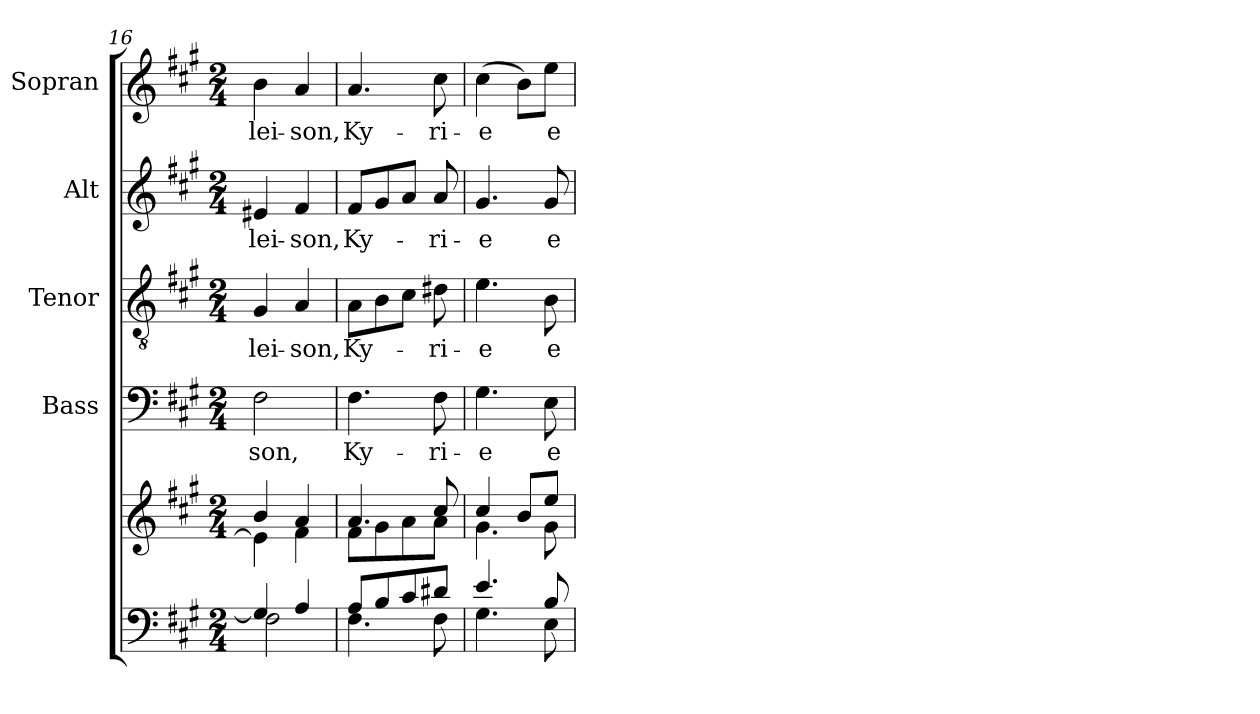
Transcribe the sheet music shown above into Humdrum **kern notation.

**kern	**kern	**kern	**text	**kern	**text	**kern	**text	**kern	**text
*part5	*part5	*part4	*part4	*part3	*part3	*part2	*part2	*part1	*part1
*staff6	*staff5	*staff4	*staff4	*staff3	*staff3	*staff2	*staff2	*staff1	*staff1
*	*	*I"Bass	*	*I"Tenor	*	*I"Alt	*	*I"Sopran	*
*	*	*I'B.	*	*I'T.	*	*I'A.	*	*I'S.	*
*clefF4	*clefG2	*clefF4	*	*clefGv2	*	*clefG2	*	*clefG2	*
*k[f#c#g#]	*k[f#c#g#]	*k[f#c#g#]	*	*k[f#c#g#]	*	*k[f#c#g#]	*	*k[f#c#g#]	*
*A:	*A:	*A:	*	*A:	*	*A:	*	*A:	*
*M2/4	*M2/4	*M2/4	*	*M2/4	*	*M2/4	*	*M2/4	*
=16	=16	=16	=16	=16	=16	=16	=16	=16	=16
*^	*^	*	*	*	*	*	*	*	*
!	!	!	!	!	!LO:LY:b	!	!LO:LY:b	!	!LO:LY:b	!	!LO:LY:b
4G#/]	2F#\	4b/	4e#\]	2F#\	-son,	4G#/	-lei-	4e#X/	-lei-	4b\	-lei-
!	!	!	!	!	!	!	!LO:LY:b	!	!LO:LY:b	!	!LO:LY:b
4A/	.	4a/	4f#\	.	.	4A/	-son,	4f#/	-son,	4a/	-son,
=17	=17	=17	=17	=17	=17	=17	=17	=17	=17	=17	=17
!	!	!	!	!	!LO:LY:b	!	!LO:LY:b	!	!LO:LY:b	!	!LO:LY:b
8A/L	4.F#\	4.a/	8f#\L	4.F#\	Ky-	8A\L	Ky-	8f#/L	Ky-	4.a/	Ky-
8B/	.	.	8g#\	.	.	8B\	.	8g#/	.	.	.
8c#/	.	.	8a\	.	.	8c#\J	.	8a/J	.	.	.
!	!	!	!	!	!LO:LY:b	!	!LO:LY:b	!	!LO:LY:b	!	!LO:LY:b
8d#X/J	8F#\	8cc#/	8a\J	8F#\	-ri-	8d#X\	-ri-	8a/	-ri-	8cc#\	-ri-
=18	=18	=18	=18	=18	=18	=18	=18	=18	=18	=18	=18
!	!	!	!	!	!LO:LY:b	!	!LO:LY:b	!	!LO:LY:b	!	!LO:LY:b
4.e/	4.G#\	4cc#/	4.g#\	4.G#\	-e	4.e\	-e	4.g#/	-e	(>4cc#\	-e
.	.	8b/L	.	.	.	.	.	.	.	8b\L)	.
!	!	!	!	!	!LO:LY:b	!	!LO:LY:b	!	!LO:LY:b	!	!LO:LY:b
8B/	8E\	8ee/J	8g#\	8E\	e-	8B\	e-	8g#/	e-	8ee\J	e-
*v	*v	*	*	*	*	*	*	*	*	*	*
*	*v	*v	*	*	*	*	*	*	*	*
=	=	=	=	=	=	=	=	=	=
*-	*-	*-	*-	*-	*-	*-	*-	*-	*-
